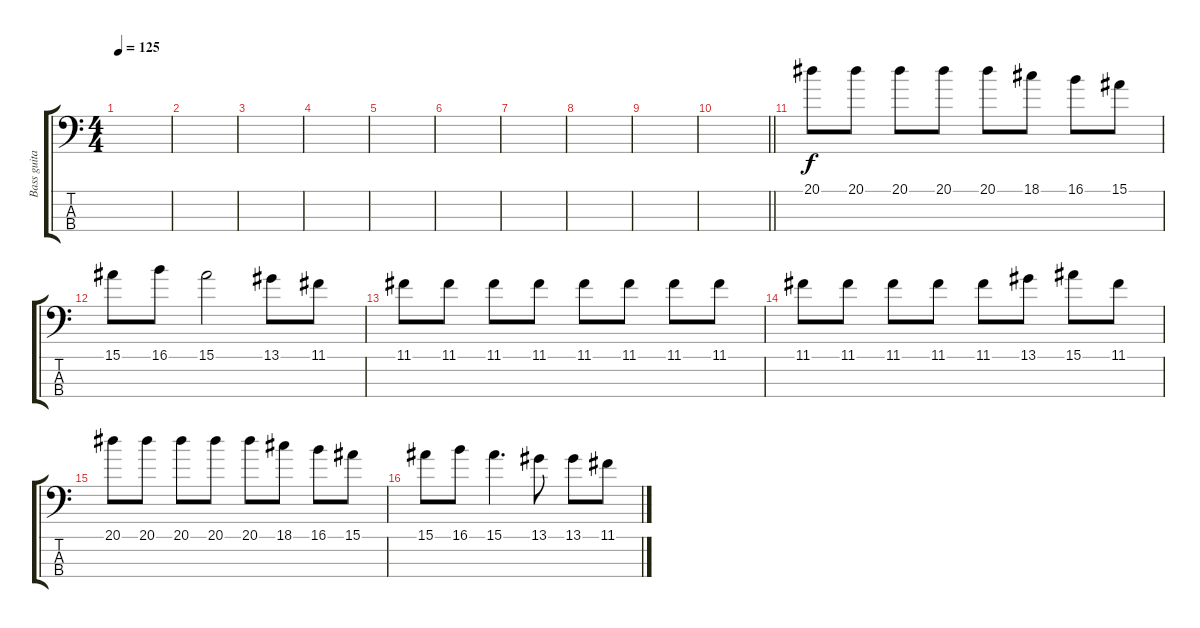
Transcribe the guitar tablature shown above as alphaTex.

\track ("Bass guitar 1" "Bass guita") {instrument electricguitarclean}
\staff {score tabs}
\tuning (G2 D2 A1 E1) {hide}
\ts (4 4)
\tempo 125
\clef f4
\ks c
|
|
|
|
|
|
|
|
|
\barLineRight lightlight
|
20.1.8 20.1.8 20.1.8 20.1.8 20.1.8 18.1.8 16.1.8 15.1.8 |
15.1.8 16.1.8 15.1.2 13.1.8 11.1.8 |
11.1.8 11.1.8 11.1.8 11.1.8 11.1.8 11.1.8 11.1.8 11.1.8 |
11.1.8 11.1.8 11.1.8 11.1.8 11.1.8 13.1.8 15.1.8 11.1.8 |
20.1.8 20.1.8 20.1.8 20.1.8 20.1.8 18.1.8 16.1.8 15.1.8 |
15.1.8 16.1.8 15.1.4{d} 13.1.8 13.1.8 11.1.8
